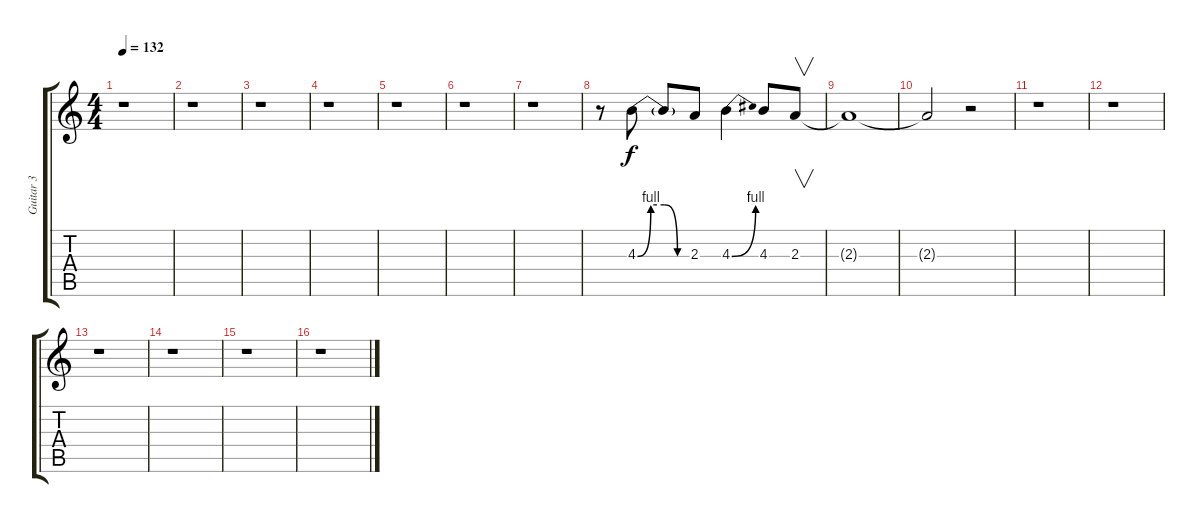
\track ("Guitar 3" "Guitar 3") {instrument distortionguitar}
\staff {score tabs}
\tuning (E4 B3 G3 D3 A2 E2) {hide}
\ts (4 4)
\tempo 132
\clef g2
\ks c
r.1{dy f} |
r.1 |
r.1 |
r.1 |
r.1 |
r.1 |
r.1 |
r.8 4.3{be (custom 0 0 15 4 30 4 45 0 60 0)}.8 4.3{t}.8 2.3.8 4.3{be (bend 0 0 60 4)}.4 4.3.8 2.3.8{v} |
2.3{t}.1 |
2.3{t}.2 r.2 |
r.1 |
r.1 |
r.1 |
r.1 |
r.1 |
r.1
